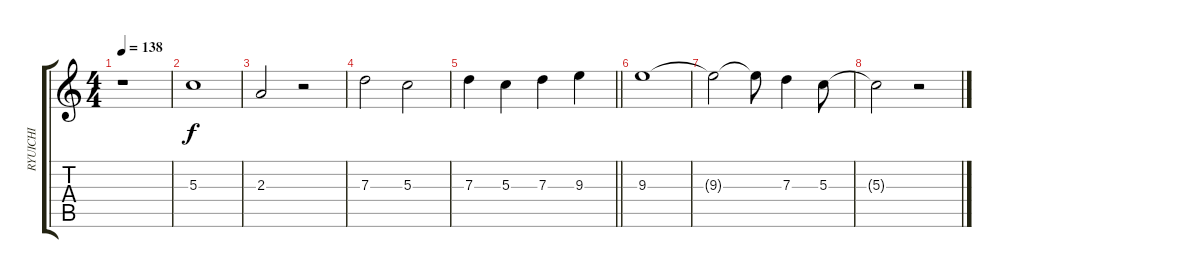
\track ("RYUICHI" "RYUICHI") {instrument acousticguitarnylon}
\staff {score tabs}
\tuning (E4 B3 G3 D3 A2 E2) {hide}
\ts (4 4)
\tempo 138
\clef g2
\ks c
r.1{dy f} |
5.3.1 |
2.3.2 r.2 |
7.3.2 5.3.2 |
\barLineRight lightlight
7.3.4 5.3.4 7.3.4 9.3.4 |
9.3.1 |
9.3{t}.2 9.3{t}.8 7.3.4 5.3.8 |
5.3{t}.2 r.2
